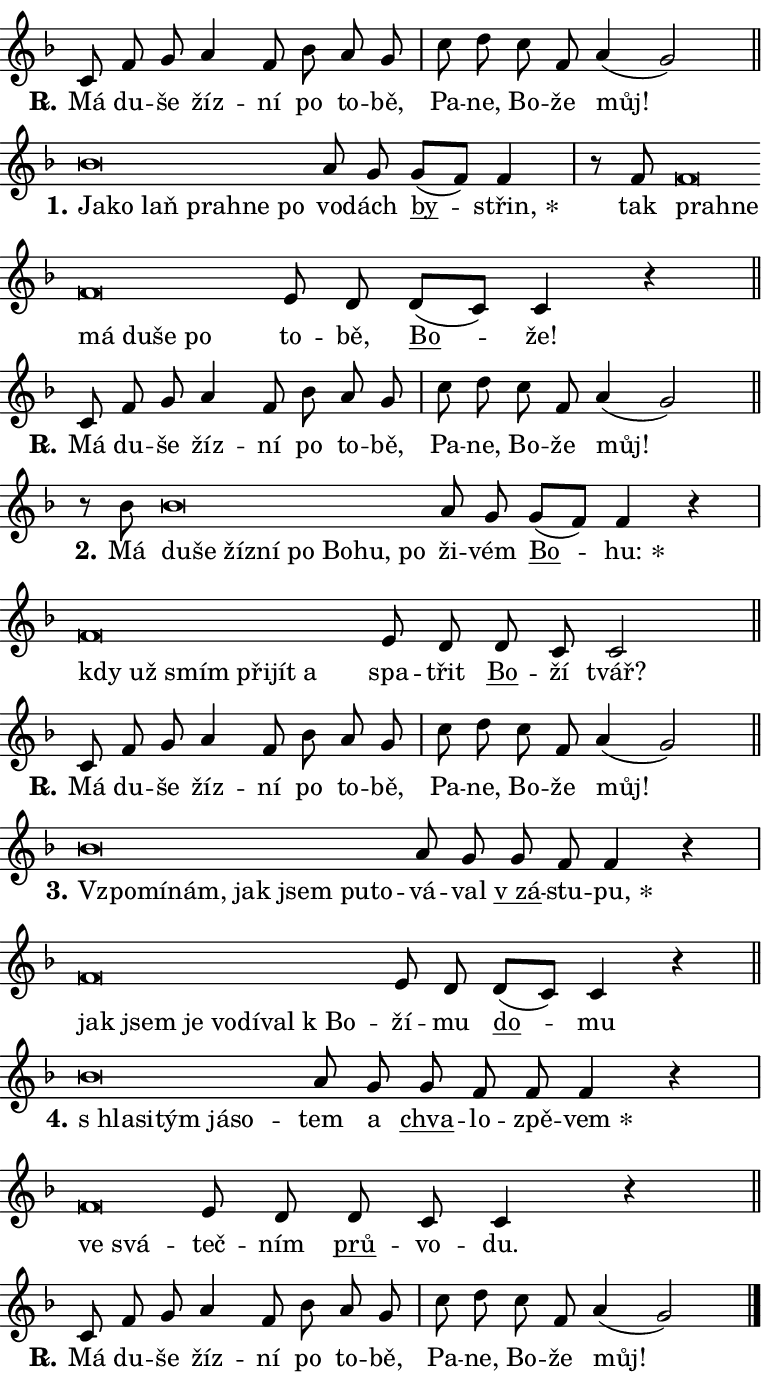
\version "2.24.0"
\header { tagline = "" }
\paper {
  indent = 0\cm
  top-margin = 0\cm
  right-margin = 0.13\cm % to fit lyric hyphens
  bottom-margin = 0\cm
  left-margin = 0\cm
  paper-width = 13\cm
  page-breaking = #ly:one-page-breaking
  system-system-spacing.basic-distance = #11
  score-system-spacing.basic-distance = #11
  ragged-last = ##f
}


%% Author: Thomas Morley
%% https://lists.gnu.org/archive/html/lilypond-user/2020-05/msg00002.html
#(define (line-position grob)
"Returns position of @var[grob} in current system:
   @code{'start}, if at first time-step
   @code{'end}, if at last time-step
   @code{'middle} otherwise
"
  (let* ((col (ly:item-get-column grob))
         (ln (ly:grob-object col 'left-neighbor))
         (rn (ly:grob-object col 'right-neighbor))
         (col-to-check-left (if (ly:grob? ln) ln col))
         (col-to-check-right (if (ly:grob? rn) rn col))
         (break-dir-left
           (and
             (ly:grob-property col-to-check-left 'non-musical #f)
             (ly:item-break-dir col-to-check-left)))
         (break-dir-right
           (and
             (ly:grob-property col-to-check-right 'non-musical #f)
             (ly:item-break-dir col-to-check-right))))
        (cond ((eqv? 1 break-dir-left) 'start)
              ((eqv? -1 break-dir-right) 'end)
              (else 'middle))))

#(define (tranparent-at-line-position vctor)
  (lambda (grob)
  "Relying on @code{line-position} select the relevant enry from @var{vctor}.
Used to determine transparency,"
    (case (line-position grob)
      ((end) (not (vector-ref vctor 0)))
      ((middle) (not (vector-ref vctor 1)))
      ((start) (not (vector-ref vctor 2))))))

noteHeadBreakVisibility =
#(define-music-function (break-visibility)(vector?)
"Makes @code{NoteHead}s transparent relying on @var{break-visibility}"
#{
  \override NoteHead.transparent =
    #(tranparent-at-line-position break-visibility)
#})

#(define delete-ledgers-for-transparent-note-heads
  (lambda (grob)
    "Reads whether a @code{NoteHead} is transparent.
If so this @code{NoteHead} is removed from @code{'note-heads} from
@var{grob}, which is supposed to be @code{LedgerLineSpanner}.
As a result ledgers are not printed for this @code{NoteHead}"
    (let* ((nhds-array (ly:grob-object grob 'note-heads))
           (nhds-list
             (if (ly:grob-array? nhds-array)
                 (ly:grob-array->list nhds-array)
                 '()))
           ;; Relies on the transparent-property being done before
           ;; Staff.LedgerLineSpanner.after-line-breaking is executed.
           ;; This is fragile ...
           (to-keep
             (remove
               (lambda (nhd)
                 (ly:grob-property nhd 'transparent #f))
               nhds-list)))
      ;; TODO find a better method to iterate over grob-arrays, similiar
      ;; to filter/remove etc for lists
      ;; For now rebuilt from scratch
      (set! (ly:grob-object grob 'note-heads)  '())
      (for-each
        (lambda (nhd)
          (ly:pointer-group-interface::add-grob grob 'note-heads nhd))
        to-keep))))

squashNotes = {
  \override NoteHead.X-extent = #'(-0.2 . 0.2)
  \override NoteHead.Y-extent = #'(-0.75 . 0)
  \override NoteHead.stencil =
    #(lambda (grob)
       (let ((pos (ly:grob-property grob 'staff-position)))
         (begin
           (if (< pos -7) (display "ERROR: Lower brevis then expected\n") (display ""))
           (if (<= pos -6) ly:text-interface::print ly:note-head::print))))
}
unSquashNotes = {
  \revert NoteHead.X-extent
  \revert NoteHead.Y-extent
  \revert NoteHead.stencil
}

hideNotes = \noteHeadBreakVisibility #begin-of-line-visible
unHideNotes = \noteHeadBreakVisibility #all-visible

% work-around for resetting accidentals
% https://lilypond.org/doc/v2.23/Documentation/notation/displaying-rhythms#unmetered-music
cadenzaMeasure = {
  \cadenzaOff
  \partial 1024 s1024
  \cadenzaOn
}

#(define-markup-command (accent layout props text) (markup?)
  "Underline accented syllable"
  (interpret-markup layout props
    #{\markup \override #'(offset . 4.3) \underline { #text }#}))

responsum = \markup \concat {
  "R" \hspace #-1.05 \path #0.1 #'((moveto 0 0.07) (lineto 0.9 0.8)) \hspace #0.05 "."
}

spaceSize = #0.6828661417322834 % exact space size for TeX Gyre Schola

\layout {
  \context {
    \Staff
    \remove "Time_signature_engraver"
    \override LedgerLineSpanner.after-line-breaking = #delete-ledgers-for-transparent-note-heads
  }
  \context {
    \Lyrics {
      \override LyricSpace.minimum-distance = \spaceSize
      \override LyricText.font-name = #"TeX Gyre Schola"
      \override LyricText.font-size = 1
      \override StanzaNumber.font-name = #"TeX Gyre Schola Bold"
      \override StanzaNumber.font-size = 1
    }
  }
  \context {
    \Score 
    \override NoteHead.text =
      #(lambda (grob) 
        (let ((pos (ly:grob-property grob 'staff-position)))
          #{\markup {
            \combine
              \halign #-0.55 \raise #(if (= pos -6) 0 0.5) \override #'(thickness . 2) \draw-line #'(3.2 . 0)
              \musicglyph "noteheads.sM1"
          }#}))
  }
}

% magnetic-lyrics.ily
%
%   written by
%     Jean Abou Samra <jean@abou-samra.fr>
%     Werner Lemberg <wl@gnu.org>
%
%   adapted by
%     Jiri Hon <jiri.hon@gmail.com>
%
% Version 2022-Apr-15

% https://www.mail-archive.com/lilypond-user@gnu.org/msg149350.html

#(define (Left_hyphen_pointer_engraver context)
   "Collect syllable-hyphen-syllable occurrences in lyrics and store
them in properties.  This engraver only looks to the left.  For
example, if the lyrics input is @code{foo -- bar}, it does the
following.

@itemize @bullet
@item
Set the @code{text} property of the @code{LyricHyphen} grob between
@q{foo} and @q{bar} to @code{foo}.

@item
Set the @code{left-hyphen} property of the @code{LyricText} grob with
text @q{foo} to the @code{LyricHyphen} grob between @q{foo} and
@q{bar}.
@end itemize

Use this auxiliary engraver in combination with the
@code{lyric-@/text::@/apply-@/magnetic-@/offset!} hook."
   (let ((hyphen #f)
         (text #f))
     (make-engraver
      (acknowledgers
       ((lyric-syllable-interface engraver grob source-engraver)
        (set! text grob)))
      (end-acknowledgers
       ((lyric-hyphen-interface engraver grob source-engraver)
        ;(when (not (grob::has-interface grob 'lyric-space-interface))
          (set! hyphen grob)));)
      ((stop-translation-timestep engraver)
       (when (and text hyphen)
         (ly:grob-set-object! text 'left-hyphen hyphen))
       (set! text #f)
       (set! hyphen #f)))))

#(define (lyric-text::apply-magnetic-offset! grob)
   "If the space between two syllables is less than the value in
property @code{LyricText@/.details@/.squash-threshold}, move the right
syllable to the left so that it gets concatenated with the left
syllable.

Use this function as a hook for
@code{LyricText@/.after-@/line-@/breaking} if the
@code{Left_@/hyphen_@/pointer_@/engraver} is active."
   (let ((hyphen (ly:grob-object grob 'left-hyphen #f)))
     (when hyphen
       (let ((left-text (ly:spanner-bound hyphen LEFT)))
         (when (grob::has-interface left-text 'lyric-syllable-interface)
           (let* ((common (ly:grob-common-refpoint grob left-text X))
                  (this-x-ext (ly:grob-extent grob common X))
                  (left-x-ext
                   (begin
                     ;; Trigger magnetism for left-text.
                     (ly:grob-property left-text 'after-line-breaking)
                     (ly:grob-extent left-text common X)))
                  ;; `delta` is the gap width between two syllables.
                  (delta (- (interval-start this-x-ext)
                            (interval-end left-x-ext)))
                  (details (ly:grob-property grob 'details))
                  (threshold (assoc-get 'squash-threshold details 0.2)))
             (when (< delta threshold)
               (let* (;; We have to manipulate the input text so that
                      ;; ligatures crossing syllable boundaries are not
                      ;; disabled.  For languages based on the Latin
                      ;; script this is essentially a beautification.
                      ;; However, for non-Western scripts it can be a
                      ;; necessity.
                      (lt (ly:grob-property left-text 'text))
                      (rt (ly:grob-property grob 'text))
                      (is-space (grob::has-interface hyphen 'lyric-space-interface))
                      (space (if is-space " " ""))
                      (extra-delta (if is-space spaceSize 0))
                      ;; Append new syllable.
                      (ltrt-space (if (and (string? lt) (string? rt))
                                (string-append lt space rt)
                                (make-concat-markup (list lt space rt))))
                      ;; Right-align `ltrt` to the right side.
                      (ltrt-space-markup (grob-interpret-markup
                               grob
                               (make-translate-markup
                                (cons (interval-length this-x-ext) 0)
                                (make-right-align-markup ltrt-space)))))
                 (begin
                   ;; Don't print `left-text`.
                   (ly:grob-set-property! left-text 'stencil #f)
                   ;; Set text and stencil (which holds all collected
                   ;; syllables so far) and shift it to the left.
                   (ly:grob-set-property! grob 'text ltrt-space)
                   (ly:grob-set-property! grob 'stencil ltrt-space-markup)
                   (ly:grob-translate-axis! grob (- (- delta extra-delta)) X))))))))))


#(define (lyric-hyphen::displace-bounds-first grob)
   ;; Make very sure this callback isn't triggered too early.
   (let ((left (ly:spanner-bound grob LEFT))
         (right (ly:spanner-bound grob RIGHT)))
     (ly:grob-property left 'after-line-breaking)
     (ly:grob-property right 'after-line-breaking)
     (ly:lyric-hyphen::print grob)))

squashThreshold = #0.4

\layout {
  \context {
    \Lyrics
    \consists #Left_hyphen_pointer_engraver
    \override LyricText.after-line-breaking =
      #lyric-text::apply-magnetic-offset!
    \override LyricHyphen.stencil = #lyric-hyphen::displace-bounds-first
    \override LyricText.details.squash-threshold = \squashThreshold
    \override LyricHyphen.minimum-distance = 0
    \override LyricHyphen.minimum-length = \squashThreshold
  }
}

squashText = \override LyricText.details.squash-threshold = 9999
unSquashText = \override LyricText.details.squash-threshold = \squashThreshold

leftText = \override LyricText.self-alignment-X = #LEFT
unLeftText = \revert LyricText.self-alignment-X

starOffset = #(lambda (grob) 
                (let ((x_offset (ly:self-alignment-interface::aligned-on-x-parent grob)))
                  (if (= x_offset 0) 0 (+ x_offset 1.2))))

star = #(define-music-function (syllable)(string?)
"Append star separator at the end of a syllable"
#{
  \once \override LyricText.X-offset = #starOffset
  \lyricmode { \markup {
    #syllable
    \override #'((font-name . "TeX Gyre Schola Bold")) \hspace #0.2 \lower #0.65 \larger "*"
  } }
#})

starAccent = #(define-music-function (syllable)(string?)
"Append star separator at the end of a syllable and make accent"
#{
  \once \override LyricText.X-offset = #starOffset
  \lyricmode { \markup {
    \accent #syllable
    \override #'((font-name . "TeX Gyre Schola Bold")) \hspace #0.2 \lower #0.65 \larger "*"
  } }
#})

breath = #(define-music-function (syllable)(string?)
"Append breathing indicator at the end of a syllable"
#{
  \lyricmode { \markup { #syllable "+" } }
#})

optionalBreath = #(define-music-function (syllable)(string?)
"Append optional breathing indicator at the end of a syllable"
#{
  \lyricmode { \markup { #syllable "(+)" } }
#})


\score {
    <<
        \new Voice = "melody" { \cadenzaOn \key f \major \relative { c'8 f g a4 f8 bes a g \cadenzaMeasure \bar "|" c d \bar "" c f, \bar "" a4( g2) \cadenzaMeasure \bar "||" \break } }
        \new Lyrics \lyricsto "melody" { \lyricmode { \set stanza = \responsum
Má du -- še žíz -- ní po to -- bě, Pa -- ne, Bo -- že můj! } }
    >>
    \layout {}
}

\score {
    <<
        \new Voice = "melody" { \cadenzaOn \key f \major \relative { \squashNotes bes'\breve*1/16 \hideNotes \breve*1/16 \bar "" \breve*1/16 \bar "" \breve*1/16 \bar "" \breve*1/16 \breve*1/16 \bar "" \unHideNotes \unSquashNotes a8 g \bar "" g[( f)] f4 \cadenzaMeasure \bar "|" r8 f8 \squashNotes f\breve*1/16 \hideNotes \breve*1/16 \bar "" \breve*1/16 \bar "" \breve*1/16 \bar "" \breve*1/16 \breve*1/16 \bar "" \unHideNotes \unSquashNotes e8 d \bar "" d[( c)] c4 r \cadenzaMeasure \bar "||" \break } }
        \new Lyrics \lyricsto "melody" { \lyricmode { \set stanza = "1."
\leftText Ja -- \squashText ko laň pra -- hne po \unLeftText \unSquashText vo -- dách \markup \accent by -- \star střin, tak \leftText pra -- \squashText hne má du -- še po \unLeftText \unSquashText to -- bě, \markup \accent Bo -- že! } }
    >>
    \layout {}
}

\score {
    <<
        \new Voice = "melody" { \cadenzaOn \key f \major \relative { c'8 f g a4 f8 bes a g \cadenzaMeasure \bar "|" c d \bar "" c f, \bar "" a4( g2) \cadenzaMeasure \bar "||" \break } }
        \new Lyrics \lyricsto "melody" { \lyricmode { \set stanza = \responsum
Má du -- še žíz -- ní po to -- bě, Pa -- ne, Bo -- že můj! } }
    >>
    \layout {}
}

\score {
    <<
        \new Voice = "melody" { \cadenzaOn \key f \major \relative { r8 bes'8 \squashNotes bes\breve*1/16 \hideNotes \breve*1/16 \bar "" \breve*1/16 \bar "" \breve*1/16 \bar "" \breve*1/16 \bar "" \breve*1/16 \bar "" \breve*1/16 \breve*1/16 \bar "" \unHideNotes \unSquashNotes a8 g \bar "" g[( f)] f4 r \cadenzaMeasure \bar "|" \squashNotes f\breve*1/16 \hideNotes \breve*1/16 \bar "" \breve*1/16 \bar "" \breve*1/16 \bar "" \breve*1/16 \breve*1/16 \bar "" \unHideNotes \unSquashNotes e8 d \bar "" d c c2 \cadenzaMeasure \bar "||" \break } }
        \new Lyrics \lyricsto "melody" { \lyricmode { \set stanza = "2."
Má \leftText du -- \squashText še žíz -- ní po Bo -- hu, po \unLeftText \unSquashText ži -- vém \markup \accent Bo -- \star hu: \leftText kdy \squashText už smím při -- jít a \unLeftText \unSquashText spa -- třit \markup \accent Bo -- ží tvář? } }
    >>
    \layout {}
}

\score {
    <<
        \new Voice = "melody" { \cadenzaOn \key f \major \relative { c'8 f g a4 f8 bes a g \cadenzaMeasure \bar "|" c d \bar "" c f, \bar "" a4( g2) \cadenzaMeasure \bar "||" \break } }
        \new Lyrics \lyricsto "melody" { \lyricmode { \set stanza = \responsum
Má du -- še žíz -- ní po to -- bě, Pa -- ne, Bo -- že můj! } }
    >>
    \layout {}
}

\score {
    <<
        \new Voice = "melody" { \cadenzaOn \key f \major \relative { \squashNotes bes'\breve*1/16 \hideNotes \breve*1/16 \bar "" \breve*1/16 \bar "" \breve*1/16 \bar "" \breve*1/16 \bar "" \breve*1/16 \breve*1/16 \bar "" \unHideNotes \unSquashNotes a8 g \bar "" g f f4 r \cadenzaMeasure \bar "|" \squashNotes f\breve*1/16 \hideNotes \breve*1/16 \bar "" \breve*1/16 \bar "" \breve*1/16 \bar "" \breve*1/16 \bar "" \breve*1/16 \breve*1/16 \bar "" \unHideNotes \unSquashNotes e8 d \bar "" d[( c)] c4 r \cadenzaMeasure \bar "||" \break } }
        \new Lyrics \lyricsto "melody" { \lyricmode { \set stanza = "3."
\leftText Vzpo -- \squashText mí -- nám, jak jsem pu -- to -- \unLeftText \unSquashText vá -- val \markup \accent "v zá" -- stu -- \star pu, \leftText jak \squashText jsem je vo -- dí -- val "k Bo" -- \unLeftText \unSquashText ží -- mu \markup \accent do -- mu } }
    >>
    \layout {}
}

\score {
    <<
        \new Voice = "melody" { \cadenzaOn \key f \major \relative { \squashNotes bes'\breve*1/16 \hideNotes \breve*1/16 \bar "" \breve*1/16 \bar "" \breve*1/16 \breve*1/16 \bar "" \unHideNotes \unSquashNotes a8 g \bar "" g f f f4 r \cadenzaMeasure \bar "|" \squashNotes f\breve*1/16 \hideNotes \breve*1/16 \bar "" \unHideNotes \unSquashNotes e8 d \bar "" d c c4 r \cadenzaMeasure \bar "||" \break } }
        \new Lyrics \lyricsto "melody" { \lyricmode { \set stanza = "4."
\leftText "s hla" -- \squashText si -- tým já -- so -- \unLeftText \unSquashText tem a \markup \accent chva -- lo -- zpě -- \star vem \leftText ve \squashText svá -- \unLeftText \unSquashText teč -- ním \markup \accent prů -- vo -- du. } }
    >>
    \layout {}
}

\score {
    <<
        \new Voice = "melody" { \cadenzaOn \key f \major \relative { c'8 f g a4 f8 bes a g \cadenzaMeasure \bar "|" c d \bar "" c f, \bar "" a4( g2) \cadenzaMeasure \bar "||" \break } \bar "|." }
        \new Lyrics \lyricsto "melody" { \lyricmode { \set stanza = \responsum
Má du -- še žíz -- ní po to -- bě, Pa -- ne, Bo -- že můj! } }
    >>
    \layout {}
}
